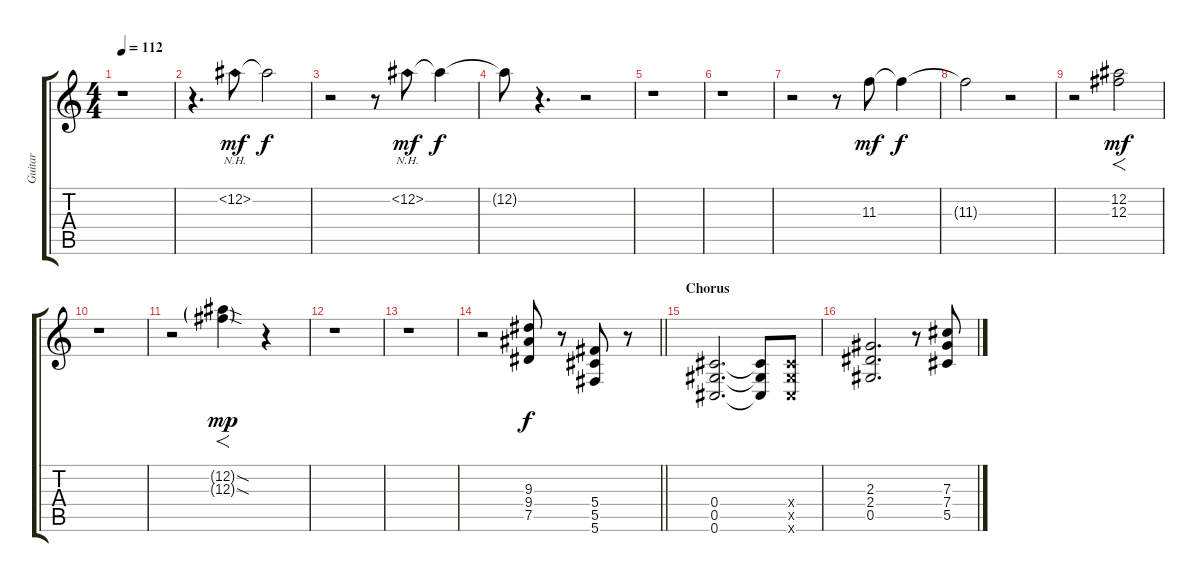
\track ("Guitar" "Guitar") {instrument overdrivenguitar}
\staff {score tabs}
\tuning (Eb4 Bb3 Gb3 Db3 Ab2 Db2) {hide}
\ts (4 4)
\tempo 112
\clef g2
\ks c
r.1{dy f} |
r.4{d} 12.2{nh}.8{dy mf} 12.2{t}.2{dy f} |
r.2 r.8 12.2{nh}.8{dy mf} 12.2{t}.4{dy f volume 0} |
12.2{t}.8 r.4{d} r.2 |
r.1{volume 16} |
r.1 |
r.2 r.8 11.3.8{dy mf} 11.3{t}.4{dy f} |
11.3{t}.2{volume 0} r.2 |
r.2{volume 16} (12.2 12.3).2{f dy mf} |
r.1 |
r.2 (12.2{sod g} 12.3{sod g}).4{f dy mp} r.4 |
r.1 |
r.1 |
\barLineRight lightlight
r.2 (9.3 9.4 7.5).8{dy f} r.8 (5.4 5.5 5.6).8 r.8 |
\section ("" "Chorus")
(0.4 0.5 0.6).2{d} (0.4{t} 0.5{t} 0.6{t}).8 (0.4{x} 0.5{x} 0.6{x}).8 |
(2.3 2.4 0.5).2{d} r.8 (7.3 7.4 5.5).8
